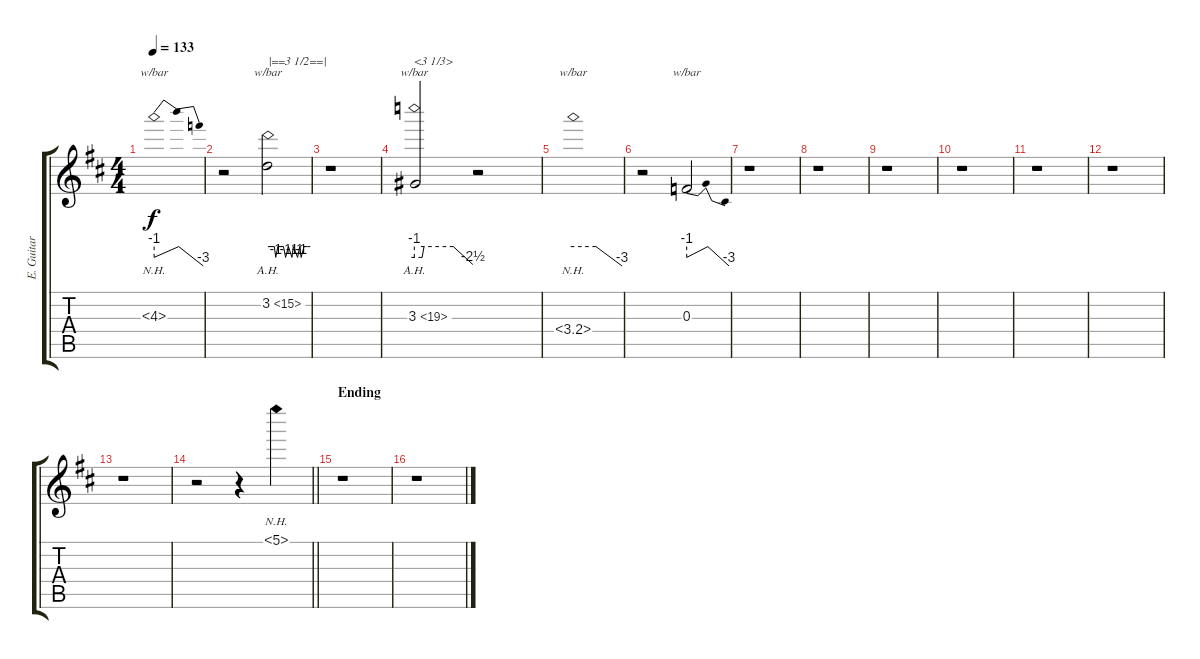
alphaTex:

\track ("E. Guitar IV" "E. Guitar ") {instrument overdrivenguitar}
\staff {score tabs}
\tuning (E4 B3 G3 D3 A2 D2) {hide}
\ts (4 4)
\tempo 133
\clef g2
\ks d
4.3{nh}.1{tbe (dip default 0 -4 10 0 31 0 60 -12) dy f} |
r.2 3.2{ah 12}.2{tbe (custom default 0 0 9 0 11 -4 14 0 22 0 25 -4 29 0 34 -4 36 0 42 -4 45 0 47 -4 51 0 56 0 60 0) txt "|==3 1/2==|"} |
r.1 |
3.3{ah 16}.2{tbe (custom default 0 -4 8 -4 10 0 40 0 60 -10) txt "<3 1/3>"} r.2 |
3.4{nh}.1{tbe (custom default 0 0 28 0 60 -12)} |
r.2 0.3.2{tbe (dip default 0 -4 6 0 30 0 60 -12)} |
r.1 |
r.1 |
r.1 |
r.1 |
r.1 |
r.1 |
r.1 |
\barLineRight lightlight
r.2 r.4 5.1{nh}.4 |
\section ("" "Ending")
r.1 |
r.1
